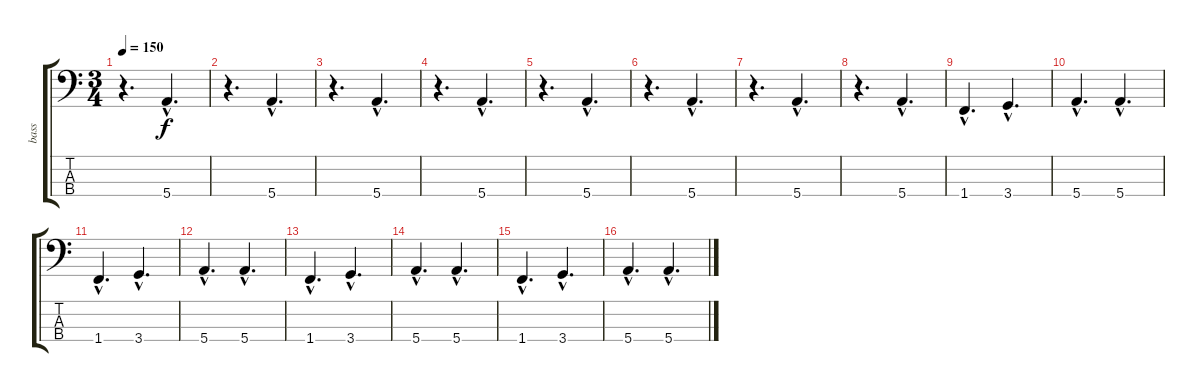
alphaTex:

\track ("bass" "bass") {instrument electricbassfinger}
\staff {score tabs}
\tuning (G2 D2 A1 E1) {hide}
\ts (3 4)
\tempo 150
\clef f4
\ks c
r.4{d dy f} 5.4{hac}.4{d} |
r.4{d} 5.4{hac}.4{d} |
r.4{d} 5.4{hac}.4{d} |
r.4{d} 5.4{hac}.4{d} |
r.4{d} 5.4{hac}.4{d} |
r.4{d} 5.4{hac}.4{d} |
r.4{d} 5.4{hac}.4{d} |
r.4{d} 5.4{hac}.4{d} |
1.4{hac}.4{d} 3.4{hac}.4{d} |
5.4{hac}.4{d} 5.4{hac}.4{d} |
1.4{hac}.4{d} 3.4{hac}.4{d} |
5.4{hac}.4{d} 5.4{hac}.4{d} |
1.4{hac}.4{d} 3.4{hac}.4{d} |
5.4{hac}.4{d} 5.4{hac}.4{d} |
1.4{hac}.4{d} 3.4{hac}.4{d} |
5.4{hac}.4{d} 5.4{hac}.4{d}
